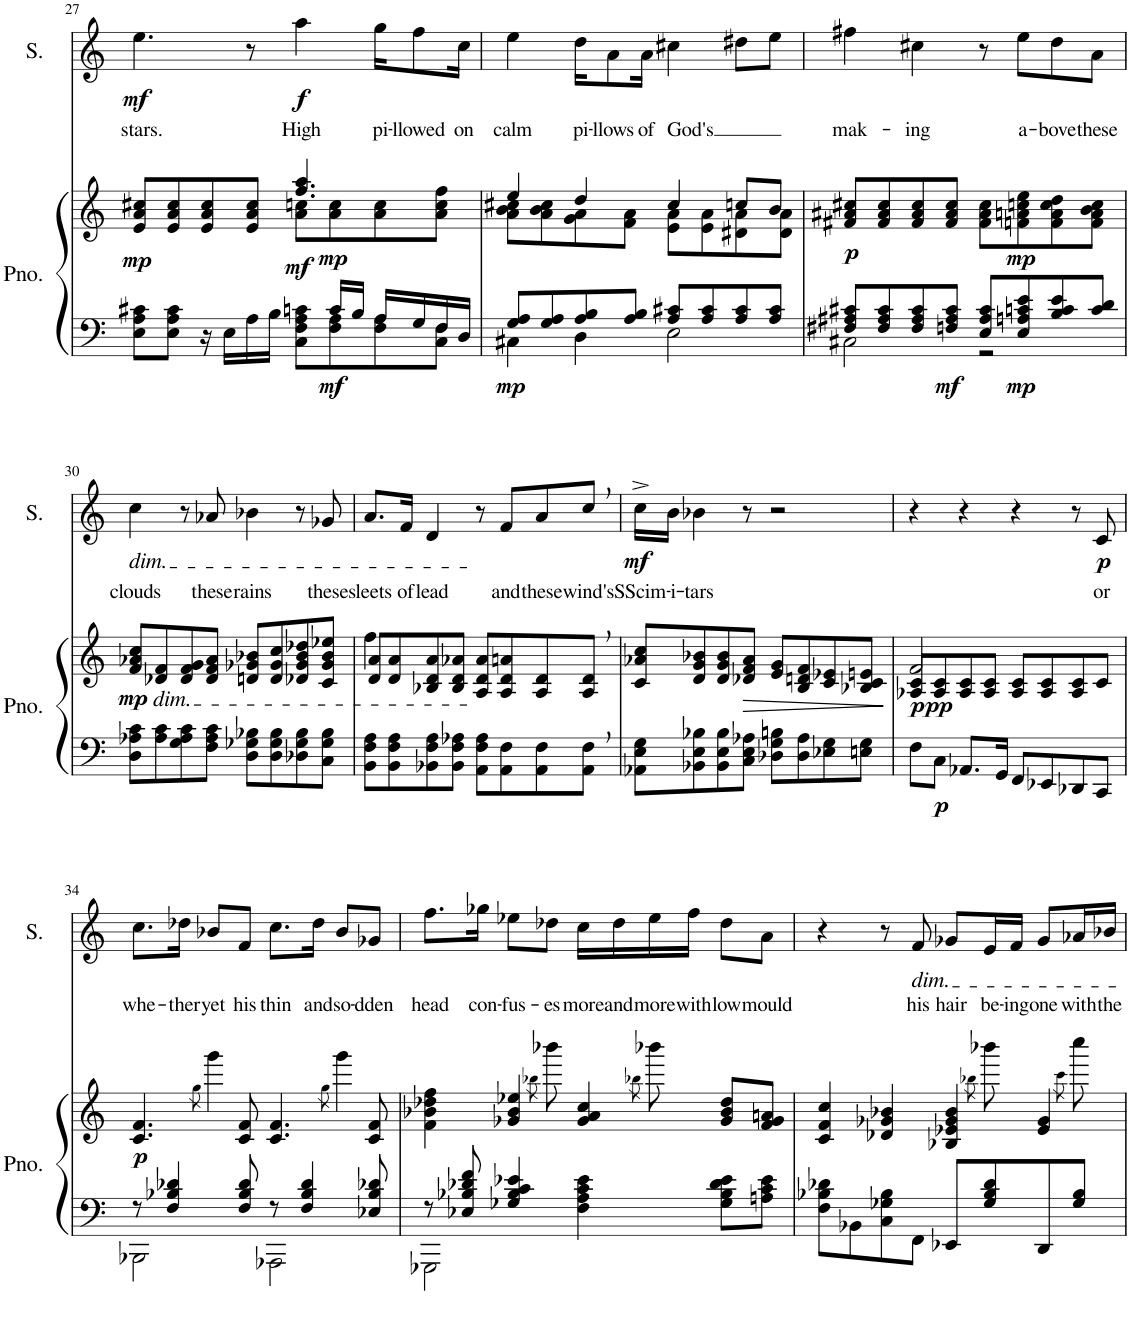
**kern	**kern	**dynam	**kern	**text	**dynam
*part2	*part2	*part2	*part1	*part1	*part1
*staff3	*staff2	*staff2/3	*staff1	*staff1	*staff1
*I"Piano	*	*	*I"Soprano	*	*
*I'Pno.	*	*	*I'S.	*	*
!!LO:PB:g=z
*clefF4	*clefG2	*	*clefG2	*	*
*k[]	*k[]	*	*k[]	*	*
*M4/4	*M4/4	*	*M4/4	*	*
=27	=27	=27	=27	=27	=27
*^	*^	*	*	*	*
!	!	!	!	!LO:DY:b	!	!LO:LY:b	!LO:DY:b
8E\ 8A\ 8c#X\L	8ryy	8e/ 8a/ 8cc#X/L	2ryy	mp	4.ee\	stars.	mf
*v	*v	*	*	*	*	*	*
8E\ 8A\ 8c#\J	8e/ 8a/ 8cc#/	.	.	.	.	.
16r	8e/ 8a/ 8cc#/	.	.	.	.	.
16E\LL	.	.	.	.	.	.
16A\	8e/ 8a/ 8cc#/J	.	.	8r	.	.
16B\JJ	.	.	.	.	.	.
!	!	!	!LO:DY:b	!	!LO:LY:b	!LO:DY:b
8C\ 8F\ 8A\ 8cn\L	8a\ 8ccn\L	4.ff/ 4.aa/	mf	4aa\	High	f
*^	*	*	*	*	*	*
!	!	!	!	!LO:DY:b=2	!	!	!
!	!	!	!	!LO:DY:n=1:b	!	!	!
8F\ 8A\	16c/LL	8a\ 8cc\	.	mf mp	.	.	.
.	16B/JJ	.	.	.	.	.	.
!	!	!	!	!	!	!LO:LY:b	!
8F\ 8A\	16A/LL	8a\ 8cc\	.	.	16gg\KL	pi-	.
!	!	!	!	!	!	!LO:LY:b	!
.	16G/	.	.	.	8ff\	-llowed	.
8C\ 8F\J	16F/	8a\ 8cc\ 8ff\J	8ryy	.	.	.	.
!	!	!	!	!	!	!LO:LY:b	!
.	16D/JJ	.	.	.	16cc\Jk	on	.
=28	=28	=28	=28	=28	=28	=28	=28
!	!	!	!	!LO:DY:b=2	!	!LO:LY:b	!
8G/ 8A/L	4C#X\	8a\ 8b\ 8cc#X\L	4ee/	mp	4ee\	calm	.
8G/ 8A/	.	8a\ 8b\ 8cc#\	.	.	.	.	.
!	!	!	!	!	!	!LO:LY:b	!
8A/ 8B/	4D\	8g\ 8a\	4dd/	.	16dd\KL	pi-	.
!	!	!	!	!	!	!LO:LY:b	!
.	.	.	.	.	8a\	-llows	.
8A/ 8B/J	.	8f\ 8a\J	.	.	.	.	.
!	!	!	!	!	!	!LO:LY:b	!
.	.	.	.	.	16a\Jk	of	.
!	!	!	!	!	!	!LO:LY:b	!
8A/ 8c#X/L	2E\	8e\ 8a\L	4cc#/	.	4cc#X\	God's	.
8A/ 8c#/	.	8e\ 8a\	.	.	.	.	.
8A/ 8c#/	.	8d#X\ 8a\	8ccn/L	.	8dd#X\L	.	.
8A/ 8c#/J	.	8d#\ 8a\J	8b/J	.	8ee\J	.	.
=29	=29	=29	=29	=29	=29	=29	=29
!	!	!	!	!LO:DY:b	!	!LO:LY:b	!
*	*	*v	*v	*	*	*	*
8F#X/ 8A#X/ 8c#X/L	2C#X\	8f#X/ 8a#X/ 8cc#X/L	p	4ff#X\	mak-	.
8F#/ 8A#/ 8c#/	.	8f#/ 8a#/ 8cc#/	.	.	.	.
!	!	!	!	!	!LO:LY:b	!
8F#/ 8A#/ 8c#/	.	8f#/ 8a#/ 8cc#/	.	4cc#X\	-ing	.
!	!	!	!LO:DY:b=2	!	!	!
8Fn/ 8A#/ 8c#/J	.	8f#/ 8a#/ 8cc#/J	mf	.	.	.
8E/ 8A#/ 8c#/L	2r	8f#\ 8a#\ 8cc#\L	.	8r	.	.
!	!	!	!LO:DY:b=2	!	!LO:LY:b	!
!	!	!	!LO:DY:n=1:b	!	!	!
8E/ 8An/ 8cn/ 8e/	.	8fn\ 8an\ 8ccn\ 8ee\	mp mp	8ee\L	a-	.
!	!	!	!	!	!LO:LY:b	!
8B/ 8c/ 8e/	.	8f\ 8a\ 8cc\ 8dd\	.	8dd\	-bove	.
!	!	!	!	!	!LO:LY:b	!
8c/ 8d/J	.	8f\ 8a\ 8b\ 8cc\J	.	8a\J	these	.
*v	*v	*	*	*	*	*
!!LO:LB:g=z
=30	=30	=30	=30	=30	=30
!	!	!	!LO:TX:b:i:t=dim.	!	!
!	!LO:TX:b:i:t=dim.	!	!	!	!
!	!	!LO:DY:b	!	!LO:LY:b	!
8D\ 8A-X\ 8c\L	8f/ 8a-X/ 8cc/L	mp	4cc\	clouds	.
8A-\ 8c\	8d-X/ 8f/	.	.	.	.
8G\ 8A-\ 8c\	8d-/ 8f/ 8g/	.	8r	.	.
!	!	!	!	!LO:LY:b	!
8F\ 8A-\ 8c\J	8d-/ 8f/ 8a-/J	.	8a-X/	these	.
!	!	!	!	!LO:LY:b	!
8D\ 8G-X\ 8B-X\L	8dn/ 8g-X/ 8b-X/L	.	4b-X\	rains	.
8D\ 8G-\ 8B-\	8d/ 8g-/ 8cc/	.	.	.	.
8D-X\ 8G-\ 8B-\	8d-X/ 8g-/ 8b-/ 8dd-X/	.	8r	.	.
!	!	!	!	!LO:LY:b	!
8C\ 8G-\ 8B-\J	8c/ 8g-/ 8b-/ 8ee-X/J	.	8g-X/	these	.
=31	=31	=31	=31	=31	=31
*	*^	*	*	*	*
!	!	!	!	!	!LO:LY:b	!
8BB\ 8F\ 8A\L	8d/ 8a/L	4ff\	.	8.a/L	sleets	.
8BB\ 8F\ 8A\	8d/ 8a/	.	.	.	.	.
!	!	!	!	!	!LO:LY:b	!
.	.	.	.	16f/Jk	of	.
!	!	!	!	!	!LO:LY:b	!
8BB-X\ 8F\ 8A\	8B-X/ 8d/ 8a/	2.ryy	.	4d/	lead	.
8BB-\ 8F\ 8A-X\J	8B-/ 8d/ 8a-X/J	.	.	.	.	.
8AA\ 8F\ 8A-\L	8A/ 8d/ 8a-/L	.	.	8r	.	.
!	!	!	!	!	!LO:LY:b	!
8AA\ 8F\	8A/ 8d/ 8an/	.	.	8f/L	and	.
!	!	!	!	!	!LO:LY:b	!
8AA\ 8F\	8A/ 8d/	.	.	8a/	these	.
!	!	!	!	!	!LO:LY:b	!
8AA\, 8F\,J	8A/, 8d/,J	.	.	8cc,/J	wind's	.
*	*v	*v	*	*	*	*
=32	=32	=32	=32	=32	=32
!	!	!	!	!LO:LY:b	!LO:DY:b
8AA-X\ 8E\ 8G\L	8c/ 8a-X/ 8cc/L	.	16cc^\LL	SScim-	mf
!	!	!	!	!LO:LY:b	!
.	.	.	16b\JJ	-i-	.
!	!	!	!	!LO:LY:b	!
8BB-X\ 8E\ 8B-X\	8d/ 8g/ 8b-X/	.	4b-X\	-tars	.
8BB-\ 8E\ 8B-\	8d/ 8g/ 8b-/	.	.	.	.
!	!	!LO:HP:b	!	!	!
8C\ 8E\ 8A-X\J	8d-X/ 8f/ 8a-/J	>	8r	.	.
8D-X\ 8G\ 8Bn\L	8e/ 8g/L	.	2r	.	.
8D-\ 8A-\	8B/ 8dn/ 8f/	.	.	.	.
8E-X\ 8G\	8c/ 8e-X/	.	.	.	.
8En\ 8G\J	8B-X/ 8c/ 8en/J	.	.	.	.
.	.	]	.	.	.
=33	=33	=33	=33	=33	=33
*	*^	*	*	*	*
!	!	!	!LO:DY:b	!	!	!
8F\L	8A-X/ 8c/L	2f/	p	4r	.	.
!	!	!	!LO:DY:b=2	!	!	!
!	!	!	!LO:DY:n=1:b	!	!	!
8C\J	8A-/ 8c/	.	p pp	.	.	.
8.AA-X/L	8A-/ 8c/	.	.	4r	.	.
.	8A-/ 8c/J	.	.	.	.	.
16GG/Jk	.	.	.	.	.	.
8FF/L	8A-/ 8c/L	2ryy	.	4r	.	.
8EE-X/	8A-/ 8c/	.	.	.	.	.
8DD-X/	8A-/ 8c/	.	.	8r	.	.
!	!	!	!	!	!LO:LY:b	!LO:DY:b
8CC/J	8c/J	.	.	8c/	or	p
!!LO:LB:g=z
=34	=34	=34	=34	=34	=34	=34
*^	*	*	*	*	*	*
!	!	!	!	!LO:DY:b	!	!LO:LY:b	!
8r	2BBB-X\	4.c/ 4.f/	4ryy	p	8.cc\L	whe-	.
4F/ 4B-X/ 4d-X/	.	.	.	.	.	.	.
!	!	!	!	!	!	!LO:LY:b	!
.	.	.	.	.	16dd-X\Jk	-ther	.
.	.	.	8qgg\	.	.	.	.
!	!	!	!	!	!	!LO:LY:b	!
.	.	.	4ggg\	.	8b-X/L	yet	.
!	!	!	!	!	!	!LO:LY:b	!
8F/ 8B-/ 8d-/	.	8c/ 8f/	.	.	8f/J	his	.
!	!	!	!	!	!	!LO:LY:b	!
8r	2AAA-X\	4.c/ 4.f/	4ryy	.	8.cc\L	thin	.
4F/ 4B-/ 4d-/	.	.	.	.	.	.	.
!	!	!	!	!	!	!LO:LY:b	!
.	.	.	.	.	16dd-\Jk	and	.
.	.	.	8qgg\	.	.	.	.
!	!	!	!	!	!	!LO:LY:b	!
.	.	.	4ggg\	.	8b-/L	so-	.
!	!	!	!	!	!	!LO:LY:b	!
8E-X/ 8B-/ 8d-X/	.	8c/ 8f/	.	.	8g-X/J	-dden	.
=35	=35	=35	=35	=35	=35	=35	=35
!	!	!	!	!	!	!LO:LY:b	!
8r	2GGG-X\	4f\ 4b-X\ 4dd-X\ 4ff\	4.ryy	.	8.ff\L	head	.
8E-X/ 8B-X/ 8d-X/ 8f/	.	.	.	.	.	.	.
!	!	!	!	!	!	!LO:LY:b	!
.	.	.	.	.	16gg-X\Jk	con-	.
!	!	!	!	!	!	!LO:LY:b	!
4G-X/ 4B-/ 4c/ 4e-X/	.	4g-X/ 4b-/ 4ee-X/	.	.	8ee-X\L	-fus-	.
.	.	.	8qbb-X\	.	.	.	.
!	!	!	!	!	!	!LO:LY:b	!
.	.	.	8bbb-X\	.	8dd-X\J	-es	.
!	!	!	!	!	!	!LO:LY:b	!
4F\ 4A\ 4c\ 4e-\	2ryy	4g-/ 4a/ 4cc/	8ryy	.	16cc\LL	more	.
!	!	!	!	!	!	!LO:LY:b	!
.	.	.	.	.	16dd-\	and	.
.	.	.	8qbb-X\	.	.	.	.
!	!	!	!	!	!	!LO:LY:b	!
.	.	.	8bbb-X\	.	16ee-\	more	.
!	!	!	!	!	!	!LO:LY:b	!
.	.	.	.	.	16ff\JJ	with	.
!	!	!	!	!	!	!LO:LY:b	!
8G-\ 8B-\ 8d-\ 8e-\L	.	8g-/ 8b-/ 8dd-/L	4ryy	.	8dd-\L	low	.
!	!	!	!	!	!	!LO:LY:b	!
8An\ 8c\ 8e-\J	.	8f/ 8g-/ 8an/J	.	.	8a\J	mould	.
*v	*v	*	*	*	*	*	*
=36	=36	=36	=36	=36	=36	=36
8F\ 8B-X\ 8d-X\L	4c/ 4f/ 4cc/	8ryy	.	4r	.	.
*	*v	*v	*	*	*	*
8BB-X\	.	.	.	.	.
8C\ 8G-X\ 8B-\	4d-X/ 4g-X/ 4b-X/	.	8r	.	.
!	!	!	!LO:TX:b:i:t=dim.	!	!
!	!	!	!	!LO:LY:b	!
8FF\J	.	.	8f/	his	.
!	!	!	!	!LO:LY:b	!
8EE-X/L	4B-X/ 4e-X/ 4g-/ 4b-/	.	8g-X/L	hair	.
*	*^	*	*	*	*
.	.	8qbb-X\	.	.	.	.
!	!	!	!	!	!LO:LY:b	!
8G-/ 8B-/ 8d-/	.	8bbb-X\	.	16e/L	be-	.
!	!	!	!	!	!LO:LY:b	!
.	.	.	.	16f/JJ	-ing	.
!	!	!	!	!	!LO:LY:b	!
8DD/	4e-/ 4g-/	8ryy	.	8g-/L	one	.
.	.	8qccc\	.	.	.	.
!	!	!	!	!	!LO:LY:b	!
8G-/ 8B-/J	.	8cccc\	.	16a-X/L	with	.
!	!	!	!	!	!LO:LY:b	!
.	.	.	.	16b-X/JJ	the	.
*	*v	*v	*	*	*	*
=	=	=	=	=	=
*-	*-	*-	*-	*-	*-
